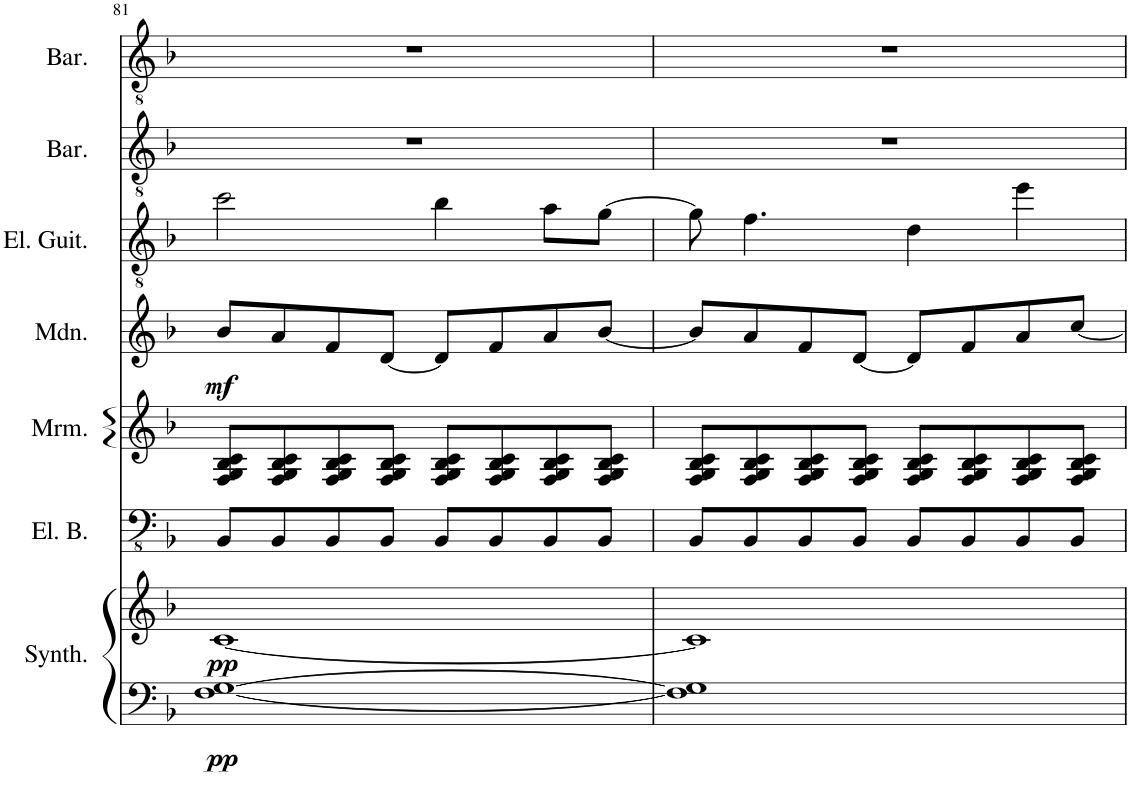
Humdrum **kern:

**kern	**kern	**dynam	**kern	**kern	**kern	**dynam	**kern	**kern	**kern
*part7	*part7	*part7	*part6	*part5	*part4	*part4	*part3	*part2	*part1
*staff8	*staff7	*staff7/8	*staff6	*staff5	*staff4	*staff4	*staff3	*staff2	*staff1
*I"String Synthesizer	*	*	*I"Electric Bass	*I"Marimba	*I"Mandolin	*	*I"Electric Guitar	*I"Baritone	*I"Baritone
*I'Synth.	*	*	*I'El. B.	*I'Mrm.	*I'Mdn.	*	*I'El. Guit.	*I'Bar.	*I'Bar.
!!LO:PB:g=z
*clefF4	*clefG2	*	*clefFv4	*clefG2	*clefG2	*	*clefGv2	*clefGv2	*clefGv2
*k[b-]	*k[b-]	*	*k[b-]	*k[b-]	*k[b-]	*	*k[b-]	*k[b-]	*k[b-]
*M4/4	*M4/4	*	*M4/4	*M4/4	*M4/4	*	*M4/4	*M4/4	*M4/4
=81	=81	=81	=81	=81	=81	=81	=81	=81	=81
!	!	!LO:DY:b=2	!	!	!	!	!	!	!
!	!	!LO:DY:n=1:b	!	!	!	!LO:DY:b	!	!	!
[1F [1G	[1c	pp pp	8BBB-/L	8F/ 8G/ 8B-/ 8c/L	8b-/L	mf	2cc\	1r	1r
.	.	.	8BBB-/	8F/ 8G/ 8B-/ 8c/	8a/	.	.	.	.
.	.	.	8BBB-/	8F/ 8G/ 8B-/ 8c/	8f/	.	.	.	.
.	.	.	8BBB-/J	8F/ 8G/ 8B-/ 8c/J	[8d/J	.	.	.	.
.	.	.	8BBB-/L	8F/ 8G/ 8B-/ 8c/L	8d/L]	.	4b-\	.	.
.	.	.	8BBB-/	8F/ 8G/ 8B-/ 8c/	8f/	.	.	.	.
.	.	.	8BBB-/	8F/ 8G/ 8B-/ 8c/	8a/	.	8a\L	.	.
.	.	.	8BBB-/J	8F/ 8G/ 8B-/ 8c/J	[8b-/J	.	[8g\J	.	.
=82	=82	=82	=82	=82	=82	=82	=82	=82	=82
1F] 1G]	1c]	.	8BBB-/L	8F/ 8G/ 8B-/ 8c/L	8b-/L]	.	8g\]	1r	1r
.	.	.	8BBB-/	8F/ 8G/ 8B-/ 8c/	8a/	.	4.f\	.	.
.	.	.	8BBB-/	8F/ 8G/ 8B-/ 8c/	8f/	.	.	.	.
.	.	.	8BBB-/J	8F/ 8G/ 8B-/ 8c/J	[8d/J	.	.	.	.
.	.	.	8BBB-/L	8F/ 8G/ 8B-/ 8c/L	8d/L]	.	4d\	.	.
.	.	.	8BBB-/	8F/ 8G/ 8B-/ 8c/	8f/	.	.	.	.
.	.	.	8BBB-/	8F/ 8G/ 8B-/ 8c/	8a/	.	4ee\	.	.
.	.	.	8BBB-/J	8F/ 8G/ 8B-/ 8c/J	[8cc/J	.	.	.	.
=	=	=	=	=	=	=	=	=	=
*-	*-	*-	*-	*-	*-	*-	*-	*-	*-
